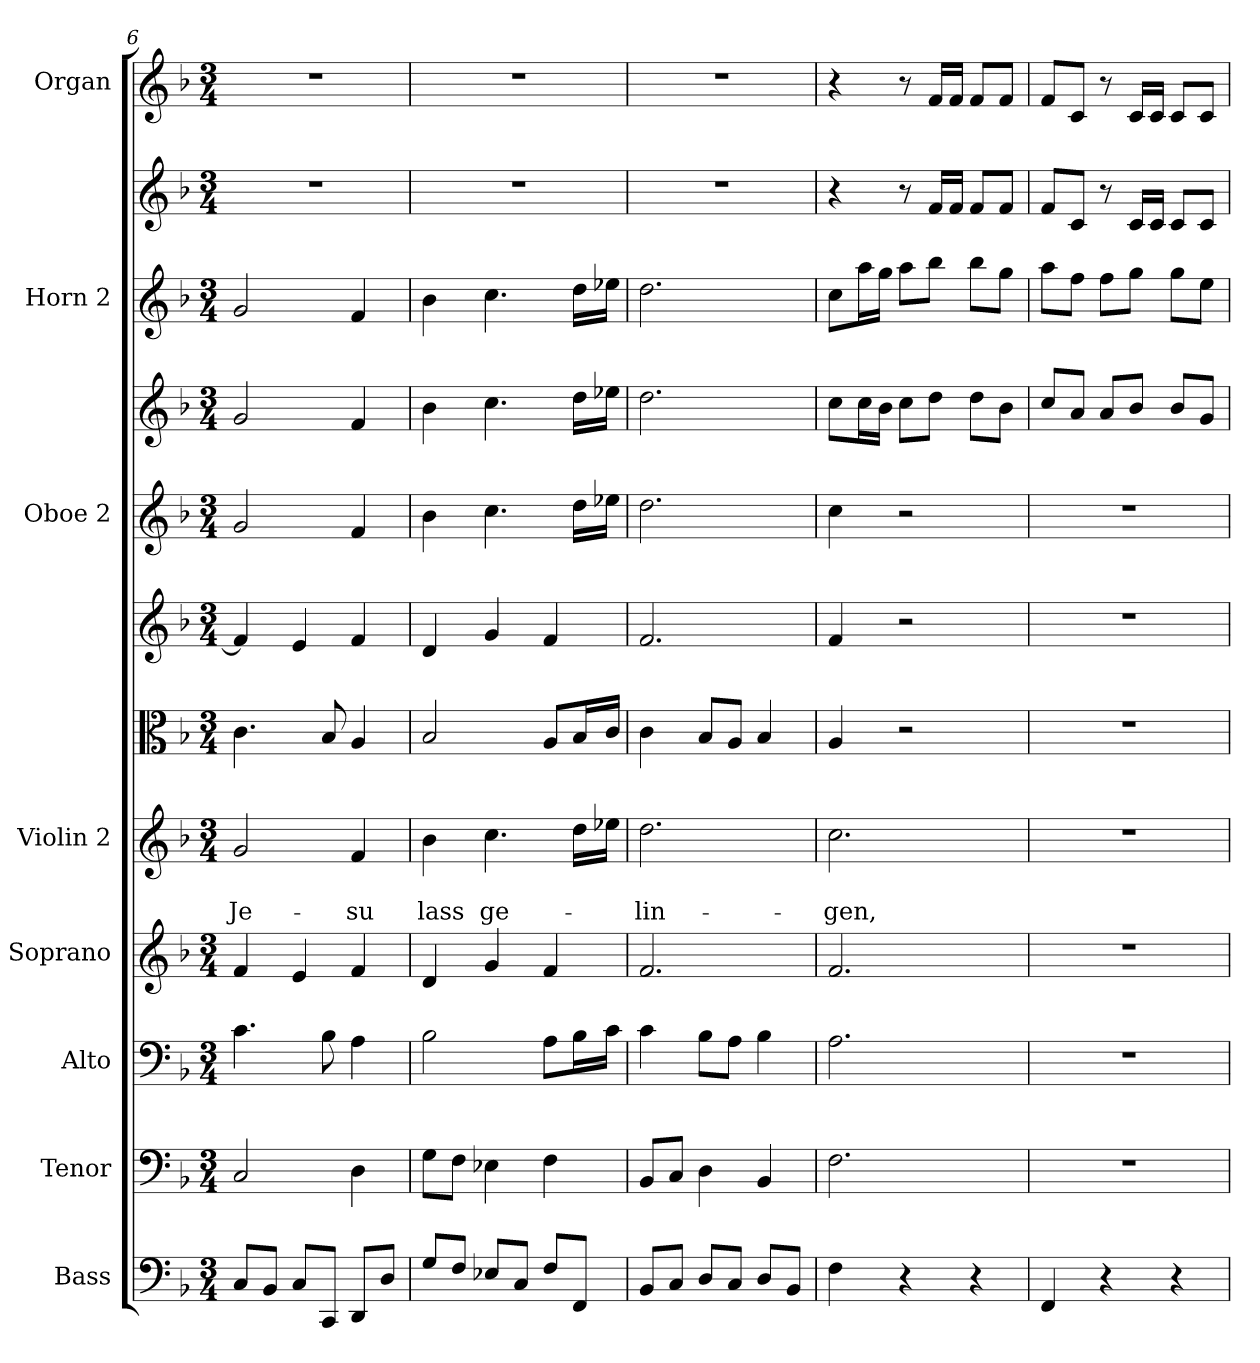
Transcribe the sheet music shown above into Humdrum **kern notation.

**kern	**kern	**kern	**kern	**kern	**text	**text	**kern	**kern	**kern	**kern	**kern	**kern	**kern
*part8	*part7	*part6	*part5	*part4	*part4	*part4	*part4	*part4	*part3	*part3	*part2	*part2	*part1
*staff12	*staff11	*staff10	*staff9	*staff8	*staff8	*staff8	*staff7	*staff6	*staff5	*staff4	*staff3	*staff2	*staff1
*I"Bass	*I"Tenor	*I"Alto	*I"Soprano	*I"Violin 2	*	*	*	*	*I"Oboe 2	*	*I"Horn 2	*	*I"Organ
*I'B.	*I'T.	*I'A.	*I'S.	*I'Vn2	*	*	*	*	*I'O1	*	*I'H2	*	*I'Org
*clefF4	*clefF4	*clefF4	*clefG2	*clefG2	*	*	*clefC3	*clefG2	*clefG2	*clefG2	*clefG2	*clefG2	*clefG2
*k[b-]	*k[b-]	*k[b-]	*k[b-]	*k[b-]	*	*	*k[b-]	*k[b-]	*k[b-]	*k[b-]	*k[b-]	*k[b-]	*k[b-]
*F:	*F:	*F:	*F:	*F:	*	*	*F:	*F:	*F:	*F:	*F:	*F:	*F:
*M3/4	*M3/4	*M3/4	*M3/4	*M3/4	*	*	*M3/4	*M3/4	*M3/4	*M3/4	*M3/4	*M3/4	*M3/4
=6	=6	=6	=6	=6	=6	=6	=6	=6	=6	=6	=6	=6	=6
8C/L	2C/	4.c\	4f/	2g/	.	Je-	4.c\	4f/]	2g/	2g/	2g/	2.r	2.r
8BB-/J	.	.	.	.	.	.	.	.	.	.	.	.	.
8C/L	.	.	4e/	.	.	.	.	4e/	.	.	.	.	.
8CC/J	.	8B-\	.	.	.	.	8B-/	.	.	.	.	.	.
8DD/L	4D\	4A\	4f/	4f/	.	-su	4A/	4f/	4f/	4f/	4f/	.	.
8D/J	.	.	.	.	.	.	.	.	.	.	.	.	.
=7	=7	=7	=7	=7	=7	=7	=7	=7	=7	=7	=7	=7	=7
8G/L	8G\L	2B-\	4d/	4b-\	.	lass	2B-/	4d/	4b-\	4b-\	4b-\	2.r	2.r
8F/J	8F\J	.	.	.	.	.	.	.	.	.	.	.	.
8E-X/L	4E-X\	.	4g/	4.cc\	.	ge-	.	4g/	4.cc\	4.cc\	4.cc\	.	.
8C/J	.	.	.	.	.	.	.	.	.	.	.	.	.
8F/L	4F\	8A\L	4f/	.	.	.	8A/L	4f/	.	.	.	.	.
8FF/J	.	16B-\L	.	16dd\LL	.	.	16B-/L	.	16dd\LL	16dd\LL	16dd\LL	.	.
.	.	16c\JJ	.	16ee-X\JJ	.	.	16c/JJ	.	16ee-X\JJ	16ee-X\JJ	16ee-X\JJ	.	.
=8	=8	=8	=8	=8	=8	=8	=8	=8	=8	=8	=8	=8	=8
8BB-/L	8BB-/L	4c\	2.f/	2.dd\	.	-lin-	4c\	2.f/	2.dd\	2.dd\	2.dd\	2.r	2.r
8C/J	8C/J	.	.	.	.	.	.	.	.	.	.	.	.
8D/L	4D\	8B-\L	.	.	.	.	8B-/L	.	.	.	.	.	.
8C/J	.	8A\J	.	.	.	.	8A/J	.	.	.	.	.	.
8D/L	4BB-/	4B-\	.	.	.	.	4B-/	.	.	.	.	.	.
8BB-/J	.	.	.	.	.	.	.	.	.	.	.	.	.
=9	=9	=9	=9	=9	=9	=9	=9	=9	=9	=9	=9	=9	=9
4F\	2.F\	2.A\	2.f/	2.cc\	.	-gen,	4A/	4f/	4cc\	8cc\L	8cc\L	4r	4r
.	.	.	.	.	.	.	.	.	.	16cc\L	16aa\L	.	.
.	.	.	.	.	.	.	.	.	.	16b-\JJ	16gg\JJ	.	.
4r	.	.	.	.	.	.	2r	2r	2r	8cc\L	8aa\L	8r	8r
.	.	.	.	.	.	.	.	.	.	8dd\J	8bb-\J	16f/LL	16f/LL
.	.	.	.	.	.	.	.	.	.	.	.	16f/JJ	16f/JJ
4r	.	.	.	.	.	.	.	.	.	8dd\L	8bb-\L	8f/L	8f/L
.	.	.	.	.	.	.	.	.	.	8b-\J	8gg\J	8f/J	8f/J
!!LO:PB:g=z
=10	=10	=10	=10	=10	=10	=10	=10	=10	=10	=10	=10	=10	=10
4FF/	2.r	2.r	2.r	2.r	.	.	2.r	2.r	2.r	8cc/L	8aa\L	8f/L	8f/L
.	.	.	.	.	.	.	.	.	.	8a/J	8ff\J	8c/J	8c/J
4r	.	.	.	.	.	.	.	.	.	8a/L	8ff\L	8r	8r
.	.	.	.	.	.	.	.	.	.	8b-/J	8gg\J	16c/LL	16c/LL
.	.	.	.	.	.	.	.	.	.	.	.	16c/JJ	16c/JJ
4r	.	.	.	.	.	.	.	.	.	8b-/L	8gg\L	8c/L	8c/L
.	.	.	.	.	.	.	.	.	.	8g/J	8ee\J	8c/J	8c/J
=	=	=	=	=	=	=	=	=	=	=	=	=	=
*-	*-	*-	*-	*-	*-	*-	*-	*-	*-	*-	*-	*-	*-
